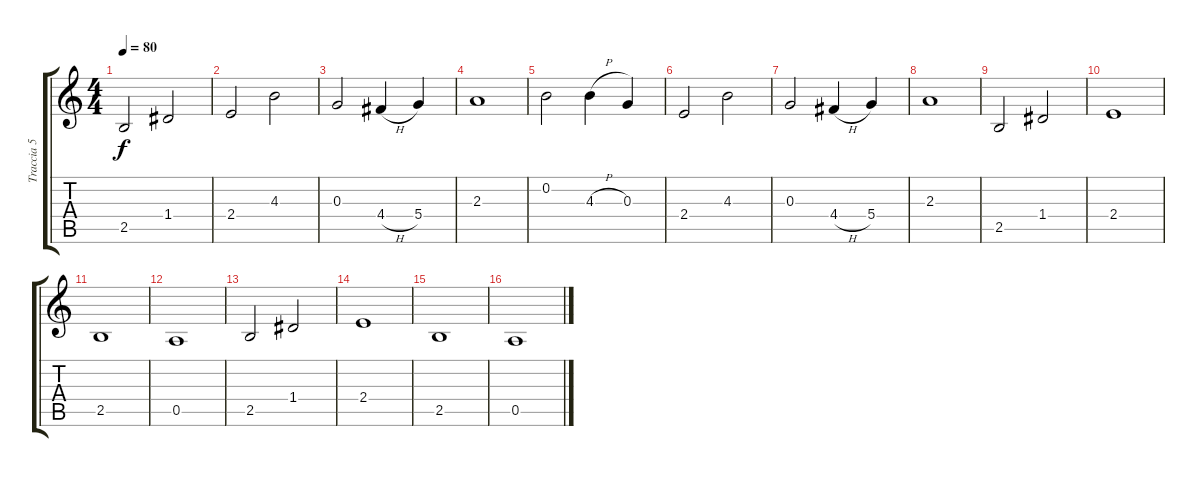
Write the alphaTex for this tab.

\track ("Traccia 5" "Traccia 5") {instrument distortionguitar}
\staff {score tabs}
\tuning (E4 B3 G3 D3 A2 E2) {hide}
\ts (4 4)
\tempo 80
\clef g2
\ks c
2.5.2{dy f} 1.4.2 |
2.4.2 4.3.2 |
0.3.2 4.4{h}.4 5.4.4 |
2.3.1 |
0.2.2 4.3{h}.4 0.3.4 |
2.4.2 4.3.2 |
0.3.2 4.4{h}.4 5.4.4 |
2.3.1 |
2.5.2 1.4.2 |
2.4.1 |
2.5.1 |
0.5.1 |
2.5.2 1.4.2 |
2.4.1 |
2.5.1 |
0.5.1
